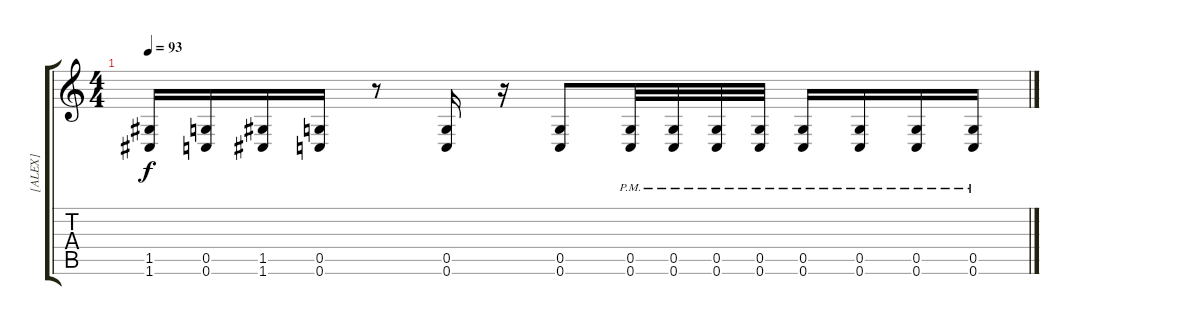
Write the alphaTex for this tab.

\track ("[ALEX]" "[ALEX]") {instrument distortionguitar}
\staff {score tabs}
\tuning (D4 A3 F3 C3 G2 C2) {hide}
\ts (4 4)
\tempo 93
\clef g2
\ks c
(1.5 1.6).16{dy f} (0.5 0.6).16 (1.5 1.6).16 (0.5 0.6).16 r.8 (0.5 0.6).16 r.16 (0.5 0.6).8 (0.5{pm} 0.6).32 (0.5{pm} 0.6).32 (0.5{pm} 0.6).32 (0.5{pm} 0.6).32 (0.5{pm} 0.6).16 (0.5{pm} 0.6).16 (0.5{pm} 0.6).16 (0.5{pm} 0.6).16
